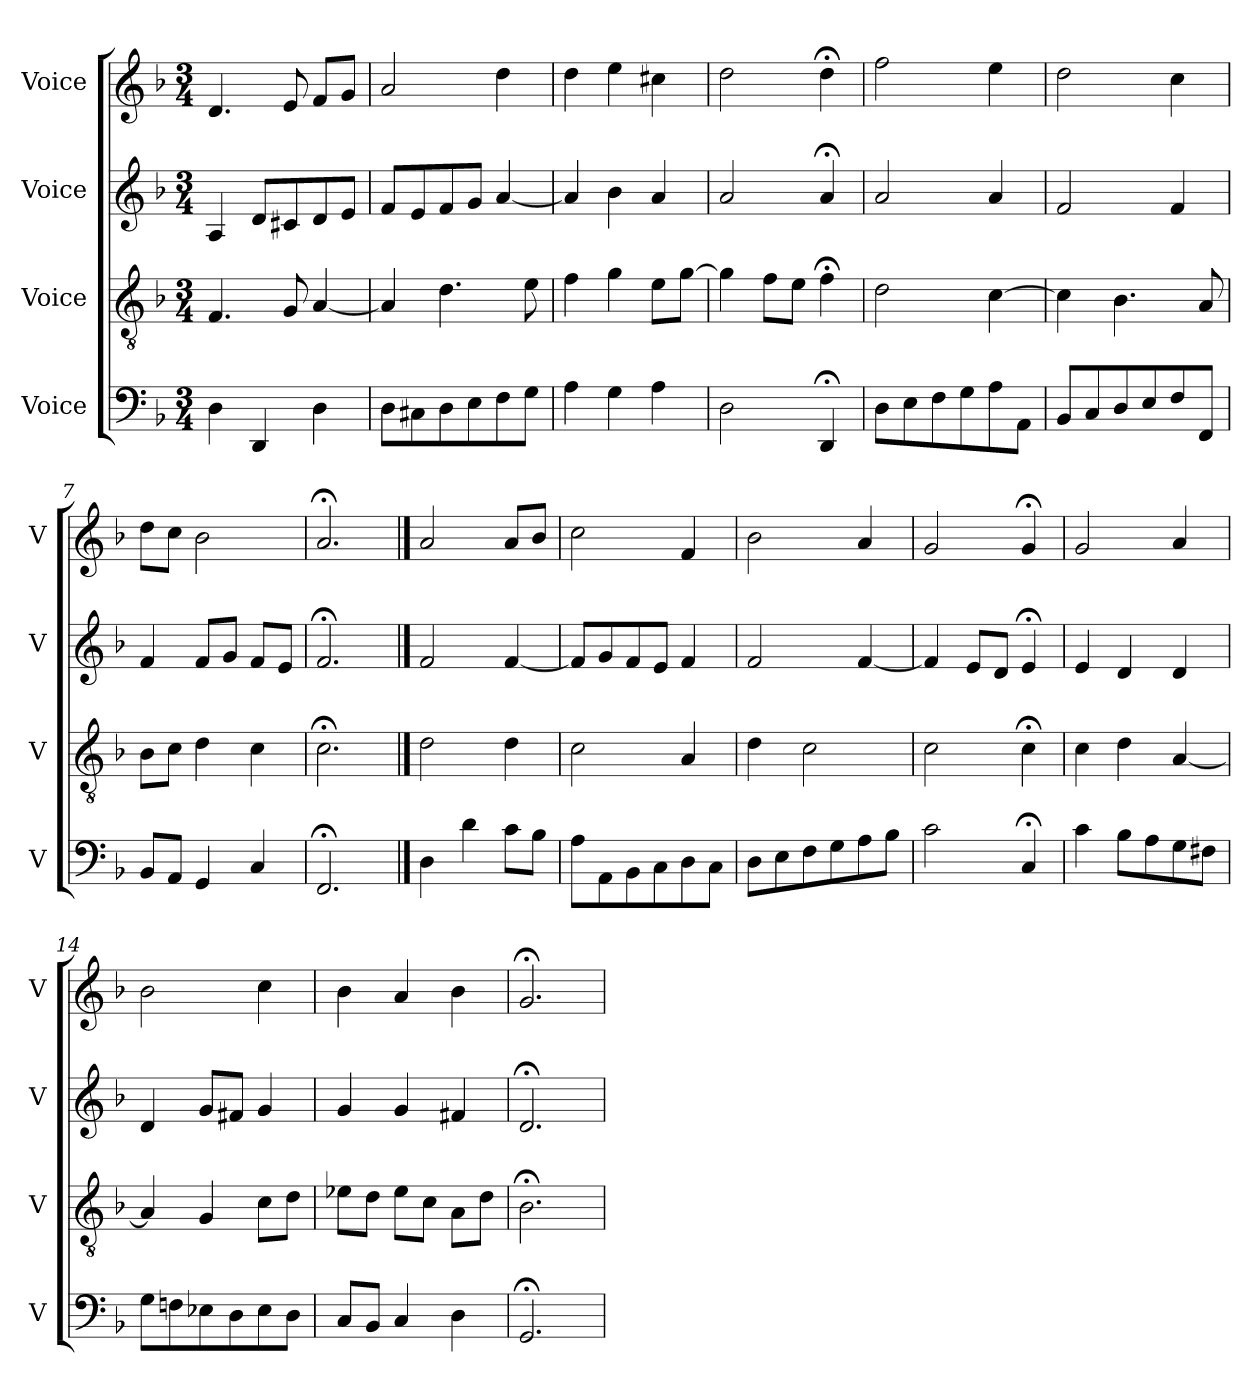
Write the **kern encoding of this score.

**kern	**kern	**kern	**kern
*part4	*part3	*part2	*part1
*staff4	*staff3	*staff2	*staff1
*I"Voice	*I"Voice	*I"Voice	*I"Voice
*I'V	*I'V	*I'V	*I'V
*clefF4	*clefGv2	*clefG2	*clefG2
*k[b-]	*k[b-]	*k[b-]	*k[b-]
*M3/4	*M3/4	*M3/4	*M3/4
*MM100	*MM100	*MM100	*MM100
=1	=1	=1	=1
4D\	4.F/	4A/	4.d/
4DD/	.	8d/L	.
.	8G/	8c#X/	8e/
4D\	[4A/	8d/	8f/L
.	.	8e/J	8g/J
=2	=2	=2	=2
8D\L	4A/]	8f/L	2a/
8C#X\	.	8e/	.
8D\	4.d\	8f/	.
8E\	.	8g/J	.
8F\	.	[4a/	4dd\
8G\J	8e\	.	.
=3	=3	=3	=3
4A\	4f\	4a/]	4dd\
4G\	4g\	4b-\	4ee\
4A\	8e\L	4a/	4cc#X\
.	[8g\J	.	.
=4	=4	=4	=4
2D\	4g\]	2a/	2dd\
.	8f\L	.	.
.	8e\J	.	.
4DD;/	4f;\	4a;/	4dd;\
=5	=5	=5	=5
8D\L	2d\	2a/	2ff\
8E\	.	.	.
8F\	.	.	.
8G\	.	.	.
8A\	[4c\	4a/	4ee\
8AA\J	.	.	.
!!LO:LB:g=z
=6	=6	=6	=6
8BB-/L	4c\]	2f/	2dd\
8C/	.	.	.
8D/	4.B-\	.	.
8E/	.	.	.
8F/	.	4f/	4cc\
8FF/J	8A/	.	.
=7	=7	=7	=7
8BB-/L	8B-\L	4f/	8dd\L
8AA/J	8c\J	.	8cc\J
4GG/	4d\	8f/L	2b-\
.	.	8g/J	.
4C/	4c\	8f/L	.
.	.	8e/J	.
=8	=8	=8	=8
2.FF;/	2.c;\	2.f;/	2.a;/
==9	==9	==9	==9
4D\	2d\	2f/	2a/
4d\	.	.	.
8c\L	4d\	[4f/	8a/L
8B-\J	.	.	8b-/J
=10	=10	=10	=10
8A\L	2c\	8f/L]	2cc\
8AA\	.	8g/	.
8BB-\	.	8f/	.
8C\	.	8e/J	.
8D\	4A/	4f/	4f/
8C\J	.	.	.
=11	=11	=11	=11
8D\L	4d\	2f/	2b-\
8E\	.	.	.
8F\	2c\	.	.
8G\	.	.	.
8A\	.	[4f/	4a/
8B-\J	.	.	.
!!LO:LB:g=z
=12	=12	=12	=12
2c\	2c\	4f/]	2g/
.	.	8e/L	.
.	.	8d/J	.
4C;/	4c;\	4e;/	4g;/
=13	=13	=13	=13
4c\	4c\	4e/	2g/
8B-\L	4d\	4d/	.
8A\	.	.	.
8G\	[4A/	4d/	4a/
8F#X\J	.	.	.
=14	=14	=14	=14
8G\L	4A/]	4d/	2b-\
8Fn\	.	.	.
8E-X\	4G/	8g/L	.
8D\	.	8f#X/J	.
8E-\	8c\L	4g/	4cc\
8D\J	8d\J	.	.
=15	=15	=15	=15
8C/L	8e-X\L	4g/	4b-\
8BB-/J	8d\J	.	.
4C/	8e-\L	4g/	4a/
.	8c\J	.	.
4D\	8A\L	4f#X/	4b-\
.	8d\J	.	.
=16	=16	=16	=16
2.GG;/	2.B-;\	2.d;/	2.g;/
=	=	=	=
*-	*-	*-	*-
